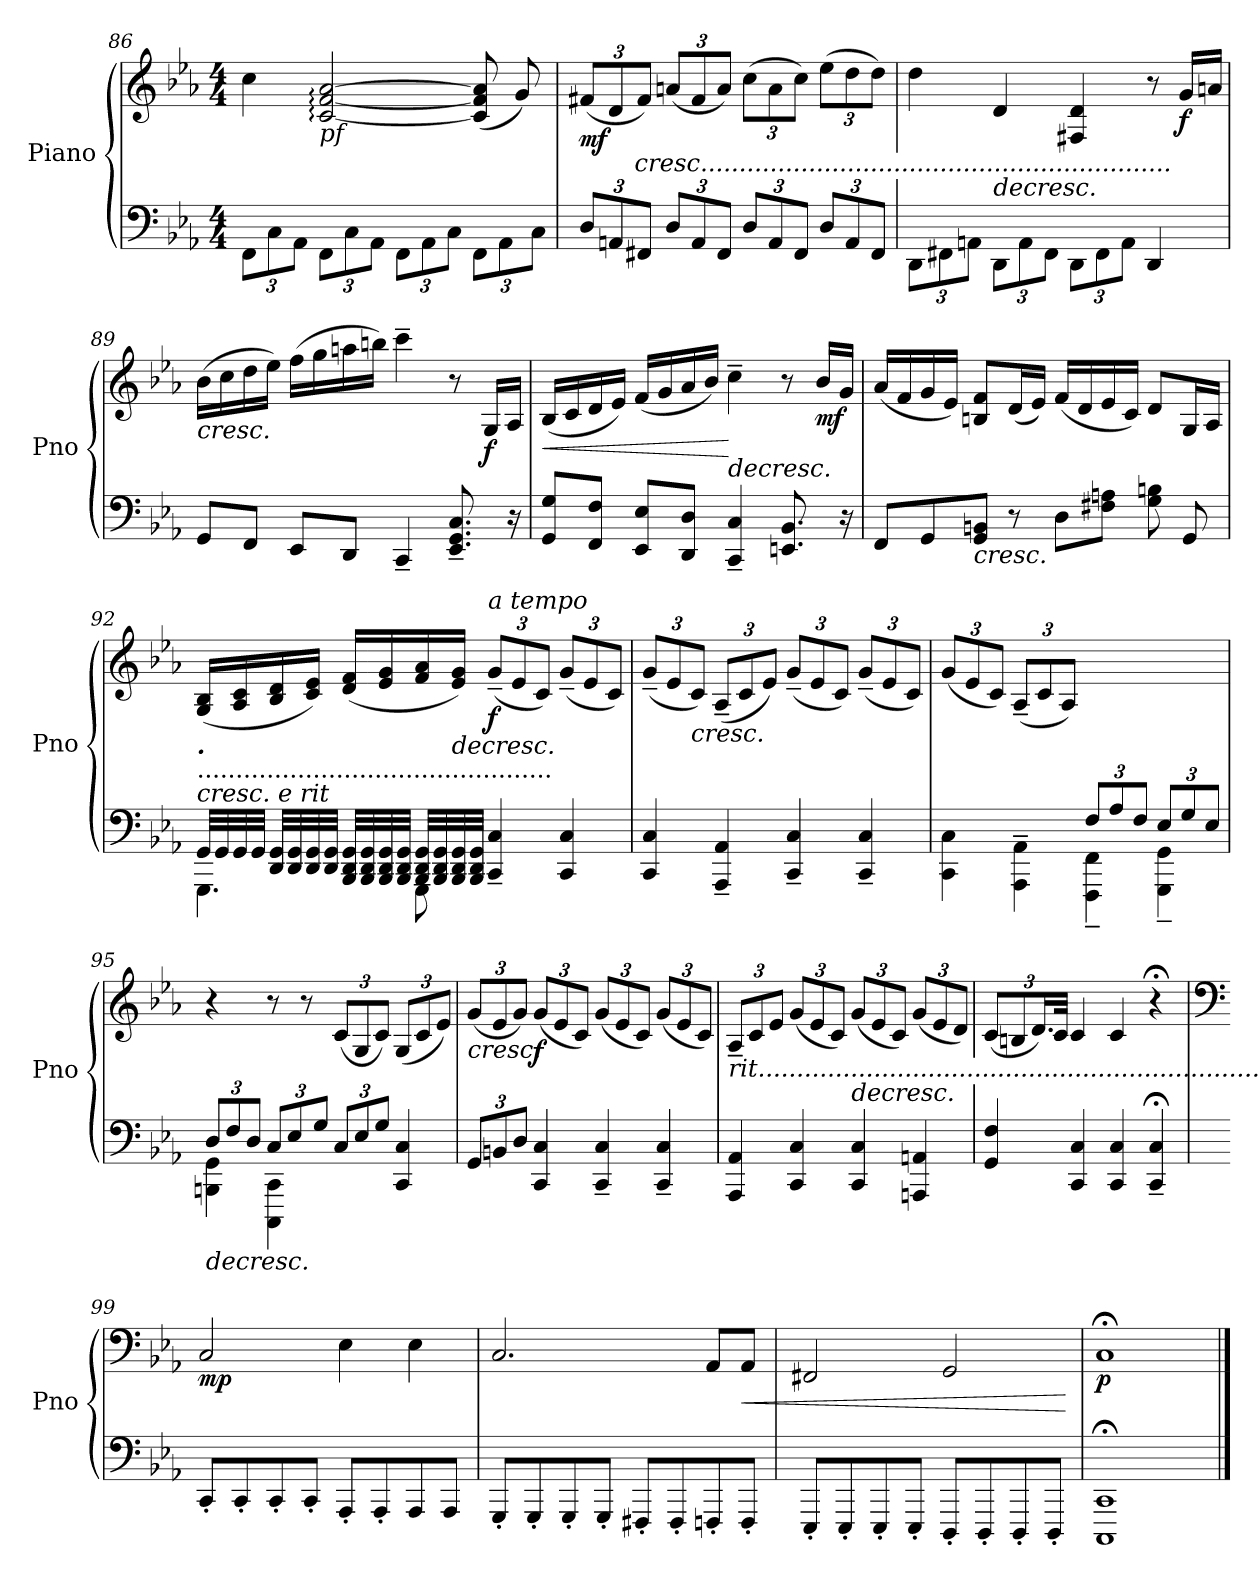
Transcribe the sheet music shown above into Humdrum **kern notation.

**kern	**kern	**dynam
*part1	*part1	*part1
*staff2	*staff1	*staff1/2
*I"Piano	*	*
*I'Pno	*	*
!!LO:LB:g=z
*clefF4	*clefG2	*
*k[b-e-a-]	*k[b-e-a-]	*
*M4/4	*M4/4	*
*Xbrackettup	*	*
=86	=86	=86
12FF\L	4cc\	.
12C\	.	.
12AA-\J	.	.
!	!LO:TX:b:i:t=pf	!
12FF\L	[2c/: [2f/: [2a-/:	.
12C\	.	.
12AA-\J	.	.
12FF\L	.	.
12AA-\	.	.
12C\J	.	.
12FF\L	(<8c/] 8f/] 8a-/]	.
12AA-\	.	.
.	8g/)	.
12C\J	.	.
=87	=87	=87
*	*Xbrackettup	*
!	!	!LO:DY:b
12D/L	(<12f#X/L	mf
12AAn/	12d/	.
!	!LO:TX:b:i:t=cresc.............................................................	!
12FF#X/J	12f#/J)	.
12D/L	(<12an/L	.
12AA/	12f#/	.
12FF#/J	12a/J)	.
12D/L	(>12cc\L	.
12AA/	12a\	.
12FF#/J	12cc\J)	.
12D/L	(>12ee-\L	.
12AA/	12dd\	.
12FF#/J	12dd\J)	.
=88	=88	=88
12DD\L	4dd\	.
12FF#X\	.	.
12AAn\J	.	.
!	!	!LO:HP:b
12DD\L	4d/	>
12AA\	.	.
12FF#\J	.	.
12DD\L	4F#X/ 4d/	.
12FF#\	.	.
12AA\J	.	.
4DD/	8r	.
!	!	!LO:DY:b
.	16g/LL	f
.	16an/JJ	.
!!LO:LB:g=z
=89	=89	=89
!	!	!LO:HP:b
8GG/L	(>16b-\LL	<
.	16cc\	.
8FF/J	16dd\	.
.	16ee-\JJ)	.
8EE-/L	(>16ff\LL	.
.	16gg\	.
8DD/J	16aan\	.
.	16bbn\JJ)	.
4CC~/	4ccc~\	]
8.EE-/~ 8.GG/~ 8.C/~	8r	.
!	!	!LO:DY:b
.	16G/LL	f
16r	16A-/JJ	.
=90	=90	=90
!	!	!LO:HP:b
8GG/ 8G/L	(<16B-/LL	<
.	16c/	.
8FF/ 8F/J	16d/	.
.	16e-/JJ)	.
8EE-/ 8E-/L	(<16f/LL	.
.	16g/	.
8DD/ 8D/J	16a-/	.
.	16b-/JJ)	.
!	!	!LO:HP:n=1:b
4CC/~ 4C/~	4cc~\	[ >
8.EEn/ 8.BB-/	8r	[
!	!	!LO:DY:b
.	16b-/LL	mf
16r	16g/JJ	.
!!LO:PB:g=z
=91	=91	=91
8FF/L	(<16a-/LL	.
.	16f/	.
8GG/	16g/	.
.	16e-/JJ)	.
!	!	!LO:HP:b=2
8GG/ 8BBn/J	8Bn/ 8f/L	<
8r	(<16d/L	]
.	16e-/JJ)	.
8D\L	(<16f/LL	.
.	16d/	.
8F#X\ 8An\J	16e-/	.
.	16c/JJ)	.
8G\ 8Bn\	8d/L	.
8GG/	16G/L	.
.	16A-/JJ	.
=92	=92	=92
*	*MM100	*
*^	*	*
!LO:TX:a:i:t=cresc. e rit	!	!	!
!LO:TX:a:t=..............................................	!	!	!
!LO:TX:a:Bi:t=.	!	!	!
32GG/LLL	4.GGG\	(<16G/ 16B-/LL	.
32GG/	.	.	.
32GG/	.	16A-/ 16c/	.
32GG/JJJ	.	.	.
*	*	*MM80	*
32DD/ 32GG/LLL	.	16B-/ 16d/	.
32DD/ 32GG/	.	.	.
32DD/ 32GG/	.	16c/ 16e-/JJ)	.
32DD/ 32GG/JJJ	.	.	.
*	*	*MM60	*
32BBB-/ 32DD/ 32GG/LLL	.	(<16d/ 16f/LL	.
32BBB-/ 32DD/ 32GG/	.	.	.
32BBB-/ 32DD/ 32GG/	.	16e-/ 16g/	.
32BBB-/ 32DD/ 32GG/JJJ	.	.	.
*	*	*MM40	*
32BBB-/ 32DD/ 32GG/LLL	8GGG\	16f/ 16a-/	.
32BBB-/ 32DD/ 32GG/	.	.	.
!	!	!	!LO:HP:b
32BBB-/ 32DD/ 32GG/	.	16e-/ 16g/JJ)	>
32BBB-/ 32DD/ 32GG/JJJ	.	.	.
*	*	*MM120	*
!	!	!LO:TX:a:i:t=a tempo	!
!	!	!	!LO:DY:n=1:b
4CC/~ 4C/~	2ryy	(<12g~/L	[ f
.	.	12e-/	.
.	.	12c/J)	.
4CC/ 4C/	.	(<12g~/L	.
.	.	12e-/	.
.	.	12c/J)	.
*v	*v	*	*
!!LO:LB:g=z
=93	=93	=93
4CC/ 4C/	(<12g~/L	.
.	12e-/	.
!	!	!LO:HP:b
.	12c/J)	<
4AAA-/~ 4AA-/~	(<12A-~/L	.
.	12c/	.
.	12e-/J)	]
4CC/~ 4C/~	(<12g~/L	.
.	12e-/	.
.	12c/J)	.
4CC/~ 4C/~	(<12g~/L	.
.	12e-/	.
.	12c/J)	.
=94	=94	=94
*^	*	*
2ryy	4CC\ 4C\	(<12g/L	.
.	.	12e-/	.
.	.	12c/J)	.
.	4AAA-\~ 4AA-\~	(<12A-~/L	.
.	.	12c/	.
.	.	12A-/J)	.
12F/L	4FFF\~ 4FF\~	2ryy	.
12A-/	.	.	.
12F/J	.	.	.
12E-/L	4GGG\~ 4GG\~	.	.
12G/	.	.	.
12E-/J	.	.	.
!!LO:LB:g=z
=95	=95	=95	=95
!	!	!	!LO:HP:b=2
12D/L	4BBBn\ 4GG\	4r	>
12F/	.	.	.
12D/J	.	.	.
12C/L	4CCC\ 4CC\	8r	[
12E-/	.	.	.
.	.	8r	.
12G/J	.	.	.
12C/L	2ryy	(<12c/L	.
12E-/	.	12G/	.
12G/J	.	12c/J)	.
4CC/ 4C/	.	(<12G/L	.
.	.	12c/	.
.	.	12e-/J)	.
*v	*v	*	*
=96	=96	=96
!	!	!LO:HP:b
12GG/L	(<12g/L	<
12BBn/	12e-/	.
12D/J	12g/J)	]
!	!	!LO:DY:b
4CC/ 4C/	(<12g/L	f
.	12e-/	.
.	12c/J)	.
4CC/~ 4C/~	(<12g/L	.
.	12e-/	.
.	12c/J)	.
4CC/~ 4C/~	(<12g/L	.
.	12e-/	.
.	12c/J)	.
!!LO:LB:g=z
=97	=97	=97
!	!LO:TX:b:i:t=rit...........................................................................................	!
4AAA-/ 4AA-/	12A-~/L	.
.	12c/	.
.	12e-/J	.
4CC/ 4C/	(<12g/L	.
.	12e-/	.
.	12c/J)	.
!	!	!LO:HP:b
4CC/ 4C/	(<12g/L	>
.	12e-/	.
.	12c/J)	.
4AAAn/ 4AAn/	(<12g/L	[
.	12e-/	.
.	12d/J)	.
=98	=98	=98
*	*MM80	*
4GG/ 4F/	(<12c/L	.
.	12Bn/	.
*	*MM60	*
.	24.d/L)	.
.	48c/JJk	.
4CC/ 4C/	4c/	.
4CC/ 4C/	4c/	.
*	*MM30	*
4CC/;<~ 4C/;<~	4r;<	.
!!LO:LB:g=z
=99	=99	=99
*	*clefF4	*
*	*MM80	*
!	!	!LO:DY:b
8CC'/L	2C/	mp
8CC'/	.	.
8CC'/	.	.
8CC'/J	.	.
8AAA-'/L	4E-\	.
8AAA-'/	.	.
8AAA-/	4E-\	.
8AAA-/J	.	.
=100	=100	=100
8GGG'/L	2.C/	.
8GGG'/	.	.
8GGG'/	.	.
8GGG'/J	.	.
8FFF#X'/L	.	.
8FFF#'/	.	.
8FFFn'/	8AA-/L	.
!	!	!LO:HP:b
8FFF'/J	8AA-/J	<
=101	=101	=101
8EEE-'/L	2FF#X/	.
8EEE-'/	.	.
8EEE-'/	.	.
8EEE-'/J	.	.
8DDD'/L	2GG/	]
8DDD'/	.	.
8DDD'/	.	.
8DDD'/J	.	.
.	.	[
=102	=102	=102
!	!	!LO:DY:b
1CCC;< 1CC;<	1C;<	p
==	==	==
*-	*-	*-
